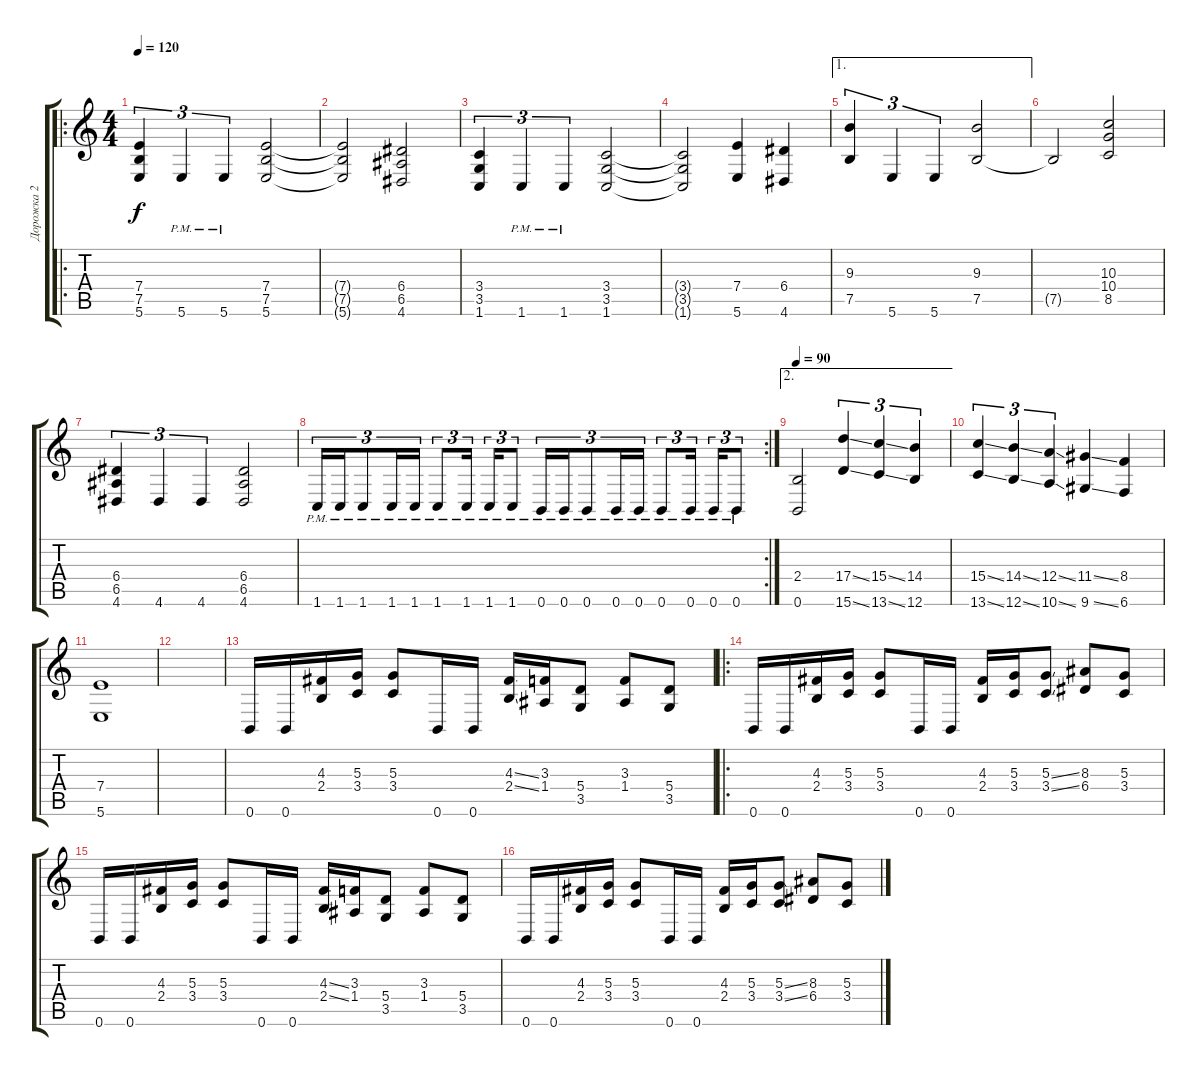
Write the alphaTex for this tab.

\track ("Дорожка 2" "Дорожка 2") {instrument overdrivenguitar}
\staff {score tabs}
\tuning (B3 Gb3 D3 A2 E2 B1) {hide}
\ro
\ts (4 4)
\tempo 120
\clef g2
\ks c
(7.4 7.5 5.6).4{tu (3 2) dy f} 5.6{pm}.4{tu (3 2)} 5.6{pm}.4{tu (3 2)} (7.4 7.5 5.6).2 |
(7.4{t} 7.5{t} 5.6{t}).2 (6.4 6.5 4.6).2 |
(3.4 3.5 1.6).4{tu (3 2)} 1.6{pm}.4{tu (3 2)} 1.6{pm}.4{tu (3 2)} (3.4 3.5 1.6).2 |
(3.4{t} 3.5{t} 1.6{t}).2 (7.4 5.6).4 (6.4 4.6).4 |
\ae 1
(9.3 7.5).4{tu (3 2)} 5.6.4{tu (3 2)} 5.6.4{tu (3 2)} (9.3 7.5).2 |
7.5{t}.2 (10.3 10.4 8.5).2 |
(6.4 6.5 4.6).4{tu (3 2)} 4.6.4{tu (3 2)} 4.6.4{tu (3 2)} (6.4 6.5 4.6).2 |
\rc 2
1.6{pm}.16{tu (3 2)} 1.6{pm}.16{tu (3 2)} 1.6{pm}.8{tu (3 2)} 1.6{pm}.16{tu (3 2)} 1.6{pm}.16{tu (3 2)} 1.6{pm}.8{tu (3 2)} 1.6{pm}.16{tu (3 2) beam splitsecondary} 1.6{pm}.16{tu (3 2)} 1.6{pm}.8{tu (3 2)} 0.6{pm}.16{tu (3 2)} 0.6{pm}.16{tu (3 2)} 0.6{pm}.8{tu (3 2)} 0.6{pm}.16{tu (3 2)} 0.6{pm}.16{tu (3 2)} 0.6{pm}.8{tu (3 2)} 0.6{pm}.16{tu (3 2) beam splitsecondary} 0.6{pm}.16{tu (3 2)} 0.6{pm}.8{tu (3 2)} |
\ae 2
\tempo 90
(2.4 0.6).2 (17.4{ss} 15.6{ss}).4{tu (3 2)} (15.4{ss} 13.6{ss}).4{tu (3 2)} (14.4 12.6).4{tu (3 2)} |
(15.4{ss} 13.6{ss}).4{tu (3 2)} (14.4{ss} 12.6{ss}).4{tu (3 2)} (12.4{ss} 10.6{ss}).4{tu (3 2)} (11.4{ss} 9.6{ss}).4 (8.4 6.6).4 |
(7.4 5.6).1 |
|
0.6.16 0.6.16 (4.3 2.4).16 (5.3 3.4).16 (5.3 3.4).8 0.6.16 0.6.16 (4.3{ss} 2.4{ss}).16 (3.3 1.4).16 (5.4 3.5).8 (3.3 1.4).8 (5.4 3.5).8 |
\ro
0.6.16 0.6.16 (4.3 2.4).16 (5.3 3.4).16 (5.3 3.4).8 0.6.16 0.6.16 (4.3 2.4).16 (5.3 3.4).16 (5.3{ss} 3.4{ss}).8 (8.3 6.4).8 (5.3 3.4).8 |
0.6.16 0.6.16 (4.3 2.4).16 (5.3 3.4).16 (5.3 3.4).8 0.6.16 0.6.16 (4.3{ss} 2.4{ss}).16 (3.3 1.4).16 (5.4 3.5).8 (3.3 1.4).8 (5.4 3.5).8 |
0.6.16 0.6.16 (4.3 2.4).16 (5.3 3.4).16 (5.3 3.4).8 0.6.16 0.6.16 (4.3 2.4).16 (5.3 3.4).16 (5.3{ss} 3.4{ss}).8 (8.3 6.4).8 (5.3 3.4).8
